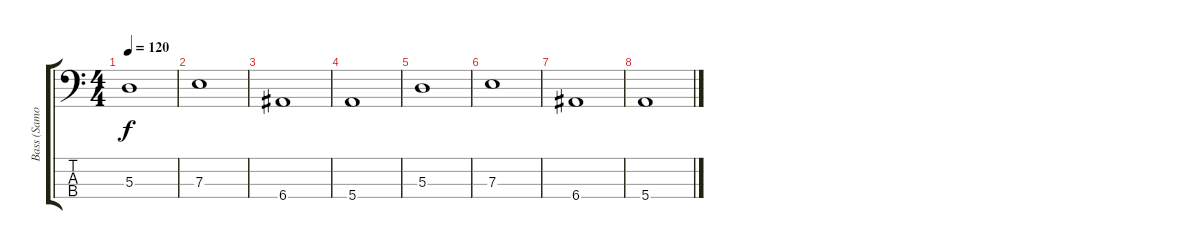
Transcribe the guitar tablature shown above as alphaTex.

\track ("Bass (Samoilov)" "Bass (Samo") {instrument electricbassfinger}
\staff {score tabs}
\tuning (G2 D2 A1 E1) {hide}
\ts (4 4)
\tempo 120
\clef f4
\ks c
5.3.1{dy f} |
7.3.1 |
6.4.1 |
5.4.1 |
5.3.1 |
7.3.1 |
6.4.1 |
5.4.1
